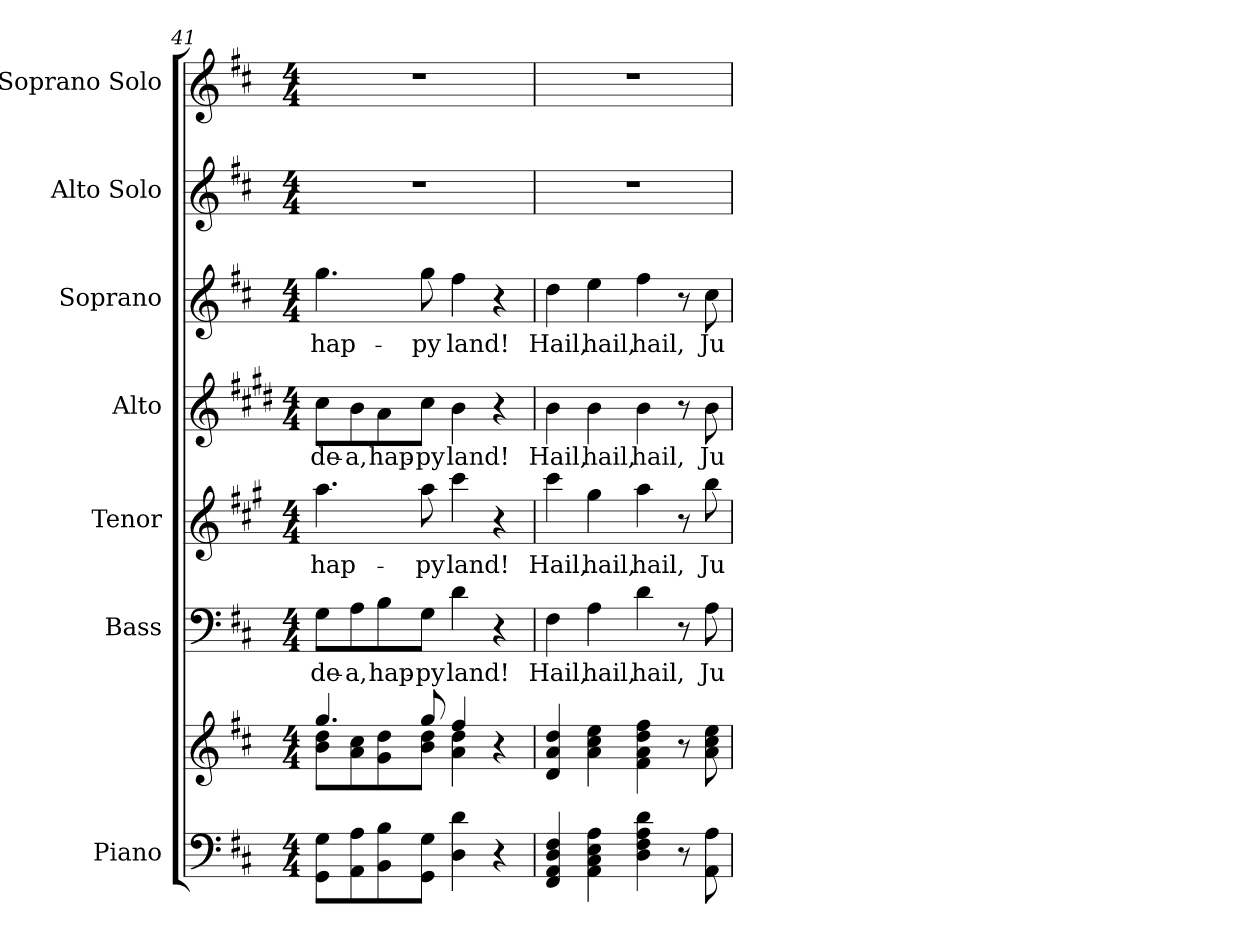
**kern	**kern	**kern	**text	**kern	**text	**kern	**text	**kern	**text	**kern	**kern
*part7	*part7	*part6	*part6	*part5	*part5	*part4	*part4	*part3	*part3	*part2	*part1
*staff8	*staff7	*staff6	*staff6	*staff5	*staff5	*staff4	*staff4	*staff3	*staff3	*staff2	*staff1
*I"Piano	*	*I"Bass	*	*I"Tenor	*	*I"Alto	*	*I"Soprano	*	*I"Alto Solo	*I"Soprano Solo
*I'Pno.	*	*I'B.	*	*I'T.	*	*I'A.	*	*I'S.	*	*I'A. Solo	*I'S. Solo
*clefF4	*clefG2	*clefF4	*	*clefG2	*	*clefG2	*	*clefG2	*	*clefG2	*clefG2
*	*	*	*	*ITrd4c7	*	*ITrd1c2	*	*ITrd-7c-12	*	*ITrd12c21	*
*k[f#c#]	*k[f#c#]	*k[f#c#]	*	*k[f#c#]	*	*k[f#c#]	*	*k[f#c#]	*	*k[f#c#]	*k[f#c#]
*D:	*D:	*D:	*	*D:	*	*D:	*	*D:	*	*D:	*D:
*M4/4	*M4/4	*M4/4	*	*M4/4	*	*M4/4	*	*M4/4	*	*M4/4	*M4/4
=41	=41	=41	=41	=41	=41	=41	=41	=41	=41	=41	=41
*	*^	*	*	*	*	*	*	*	*	*	*
!	!	!	!	!LO:LY:b:color=#000000	!	!	!	!	!	!	!	!
!	!	!	!	!	!	!LO:LY:b:color=#000000	!	!	!	!	!	!
!	!	!	!	!	!	!	!	!LO:LY:b:color=#000000	!	!	!	!
!	!	!	!	!	!	!	!	!	!	!LO:LY:b:color=#000000	!	!
8GGi\ 8GiL	4.ggi/	8bi\ 8ddiL	8Gi\L	-de-	4.ddi\	hap-	8bi\L	-de-	4.gggi\	hap-	1r	1r
!	!	!	!	!LO:LY:b:color=#000000	!	!	!	!	!	!	!	!
!	!	!	!	!	!	!	!	!LO:LY:b:color=#000000	!	!	!	!
8AAi\ 8Ai	.	8ai\ 8cc#i	8Ai\	-a,	.	.	8ai\	-a,	.	.	.	.
!	!	!	!	!LO:LY:b:color=#000000	!	!	!	!	!	!	!	!
!	!	!	!	!	!	!	!	!LO:LY:b:color=#000000	!	!	!	!
8BBi\ 8Bi	.	8gi\ 8ddi	8Bi\	hap-	.	.	8gi\	hap-	.	.	.	.
!	!	!	!	!LO:LY:b:color=#000000	!	!	!	!	!	!	!	!
!	!	!	!	!	!	!LO:LY:b:color=#000000	!	!	!	!	!	!
!	!	!	!	!	!	!	!	!LO:LY:b:color=#000000	!	!	!	!
!	!	!	!	!	!	!	!	!	!	!LO:LY:b:color=#000000	!	!
8GGi\ 8GiJ	8ggi/	8bi\ 8ddiJ	8Gi\J	-py	8ddi\	-py	8bi\J	-py	8gggi\	-py	.	.
!	!	!	!	!LO:LY:b:color=#000000	!	!	!	!	!	!	!	!
!	!	!	!	!	!	!LO:LY:b:color=#000000	!	!	!	!	!	!
!	!	!	!	!	!	!	!	!LO:LY:b:color=#000000	!	!	!	!
!	!	!	!	!	!	!	!	!	!	!LO:LY:b:color=#000000	!	!
4Di\ 4di	4ff#i/	4ai\ 4ddi	4di\	land!	4ff#i\	land!	4ai\	land!	4fff#i\	land!	.	.
4r	4r	4ryy	4r	.	4r	.	4r	.	4r	.	.	.
*	*v	*v	*	*	*	*	*	*	*	*	*	*
=42	=42	=42	=42	=42	=42	=42	=42	=42	=42	=42	=42
*	*^	*	*	*	*	*	*	*	*	*	*
!	!	!	!	!LO:LY:b:color=#000000	!	!	!	!	!	!	!	!
*	*v	*v	*	*	*	*	*	*	*	*	*	*
*	*^	*	*	*	*	*	*	*	*	*	*
!	!	!	!	!	!	!LO:LY:b:color=#000000	!	!	!	!	!	!
*	*v	*v	*	*	*	*	*	*	*	*	*	*
*	*^	*	*	*	*	*	*	*	*	*	*
!	!	!	!	!	!	!	!	!LO:LY:b:color=#000000	!	!	!	!
*	*v	*v	*	*	*	*	*	*	*	*	*	*
*	*^	*	*	*	*	*	*	*	*	*	*
!	!	!	!	!	!	!	!	!	!	!LO:LY:b:color=#000000	!	!
*	*v	*v	*	*	*	*	*	*	*	*	*	*
4FF#i/ 4AAi 4Di 4F#i	4di/ 4ai 4ddi	4F#i\	Hail,	4ff#i\	Hail,	4ai\	Hail,	4dddi\	Hail,	1r	1r
!	!	!	!LO:LY:b:color=#000000	!	!	!	!	!	!	!	!
!	!	!	!	!	!LO:LY:b:color=#000000	!	!	!	!	!	!
!	!	!	!	!	!	!	!LO:LY:b:color=#000000	!	!	!	!
!	!	!	!	!	!	!	!	!	!LO:LY:b:color=#000000	!	!
4AAi\ 4C#i 4Ei 4Ai	4ai\ 4cc#i 4eei	4Ai\	hail,	4cc#i\	hail,	4ai\	hail,	4eeei\	hail,	.	.
!	!	!	!LO:LY:b:color=#000000	!	!	!	!	!	!	!	!
!	!	!	!	!	!LO:LY:b:color=#000000	!	!	!	!	!	!
!	!	!	!	!	!	!	!LO:LY:b:color=#000000	!	!	!	!
!	!	!	!	!	!	!	!	!	!LO:LY:b:color=#000000	!	!
4Di\ 4F#i 4Ai 4di	4f#i\ 4ai 4ddi 4ff#i	4di\	hail,	4ddi\	hail,	4ai\	hail,	4fff#i\	hail,	.	.
8r	8r	8r	.	8r	.	8r	.	8r	.	.	.
!	!	!	!LO:LY:b:color=#000000	!	!	!	!	!	!	!	!
!	!	!	!	!	!LO:LY:b:color=#000000	!	!	!	!	!	!
!	!	!	!	!	!	!	!LO:LY:b:color=#000000	!	!	!	!
!	!	!	!	!	!	!	!	!	!LO:LY:b:color=#000000	!	!
8AAi\ 8Ai	8ai\ 8cc#i 8eei	8Ai\	Ju-	8eei\	Ju-	8ai\	Ju-	8ccc#i\	Ju-	.	.
=	=	=	=	=	=	=	=	=	=	=	=
*-	*-	*-	*-	*-	*-	*-	*-	*-	*-	*-	*-
